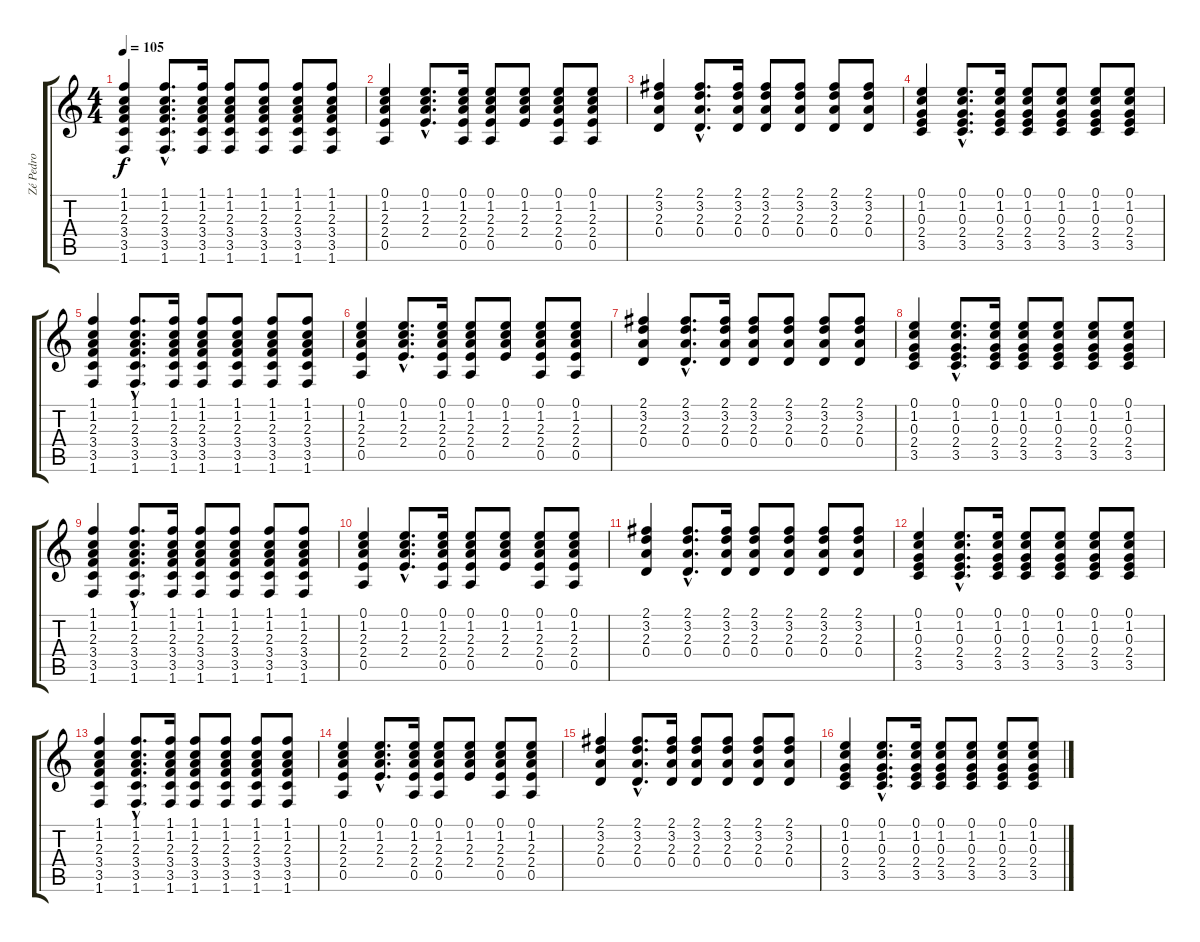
\track ("Zé Pedro" "Zé Pedro") {instrument electricguitarjazz}
\staff {score tabs}
\tuning (E4 B3 G3 D3 A2 E2) {hide}
\ts (4 4)
\tempo 105
\clef g2
\ks c
(1.1 1.2 2.3 3.4 3.5 1.6).4{dy f} (1.1{hac} 1.2{hac} 2.3{hac} 3.4{hac} 3.5{hac} 1.6{hac}).8{d} (1.1 1.2 2.3 3.4 3.5 1.6).16 (1.1 1.2 2.3 3.4 3.5 1.6).8 (1.1 1.2 2.3 3.4 3.5 1.6).8 (1.1 1.2 2.3 3.4 3.5 1.6).8 (1.1 1.2 2.3 3.4 3.5 1.6).8 |
(0.1 1.2 2.3 2.4 0.5).4 (0.1{hac} 1.2{hac} 2.3{hac} 2.4{hac}).8{d} (0.1 1.2 2.3 2.4 0.5).16 (0.1 1.2 2.3 2.4 0.5).8 (0.1 1.2 2.3 2.4).8 (0.1 1.2 2.3 2.4 0.5).8 (0.1 1.2 2.3 2.4 0.5).8 |
(2.1 3.2 2.3 0.4).4 (2.1{hac} 3.2{hac} 2.3{hac} 0.4{hac}).8{d} (2.1 3.2 2.3 0.4).16 (2.1 3.2 2.3 0.4).8 (2.1 3.2 2.3 0.4).8 (2.1 3.2 2.3 0.4).8 (2.1 3.2 2.3 0.4).8 |
(0.1 1.2 0.3 2.4 3.5).4 (0.1{hac} 1.2{hac} 0.3{hac} 2.4{hac} 3.5{hac}).8{d} (0.1 1.2 0.3 2.4 3.5).16 (0.1 1.2 0.3 2.4 3.5).8 (0.1 1.2 0.3 2.4 3.5).8 (0.1 1.2 0.3 2.4 3.5).8 (0.1 1.2 0.3 2.4 3.5).8 |
(1.1 1.2 2.3 3.4 3.5 1.6).4 (1.1{hac} 1.2{hac} 2.3{hac} 3.4{hac} 3.5{hac} 1.6{hac}).8{d} (1.1 1.2 2.3 3.4 3.5 1.6).16 (1.1 1.2 2.3 3.4 3.5 1.6).8 (1.1 1.2 2.3 3.4 3.5 1.6).8 (1.1 1.2 2.3 3.4 3.5 1.6).8 (1.1 1.2 2.3 3.4 3.5 1.6).8 |
(0.1 1.2 2.3 2.4 0.5).4 (0.1{hac} 1.2{hac} 2.3{hac} 2.4{hac}).8{d} (0.1 1.2 2.3 2.4 0.5).16 (0.1 1.2 2.3 2.4 0.5).8 (0.1 1.2 2.3 2.4).8 (0.1 1.2 2.3 2.4 0.5).8 (0.1 1.2 2.3 2.4 0.5).8 |
(2.1 3.2 2.3 0.4).4 (2.1{hac} 3.2{hac} 2.3{hac} 0.4{hac}).8{d} (2.1 3.2 2.3 0.4).16 (2.1 3.2 2.3 0.4).8 (2.1 3.2 2.3 0.4).8 (2.1 3.2 2.3 0.4).8 (2.1 3.2 2.3 0.4).8 |
(0.1 1.2 0.3 2.4 3.5).4 (0.1{hac} 1.2{hac} 0.3{hac} 2.4{hac} 3.5{hac}).8{d} (0.1 1.2 0.3 2.4 3.5).16 (0.1 1.2 0.3 2.4 3.5).8 (0.1 1.2 0.3 2.4 3.5).8 (0.1 1.2 0.3 2.4 3.5).8 (0.1 1.2 0.3 2.4 3.5).8 |
(1.1 1.2 2.3 3.4 3.5 1.6).4 (1.1{hac} 1.2{hac} 2.3{hac} 3.4{hac} 3.5{hac} 1.6{hac}).8{d} (1.1 1.2 2.3 3.4 3.5 1.6).16 (1.1 1.2 2.3 3.4 3.5 1.6).8 (1.1 1.2 2.3 3.4 3.5 1.6).8 (1.1 1.2 2.3 3.4 3.5 1.6).8 (1.1 1.2 2.3 3.4 3.5 1.6).8 |
(0.1 1.2 2.3 2.4 0.5).4 (0.1{hac} 1.2{hac} 2.3{hac} 2.4{hac}).8{d} (0.1 1.2 2.3 2.4 0.5).16 (0.1 1.2 2.3 2.4 0.5).8 (0.1 1.2 2.3 2.4).8 (0.1 1.2 2.3 2.4 0.5).8 (0.1 1.2 2.3 2.4 0.5).8 |
(2.1 3.2 2.3 0.4).4 (2.1{hac} 3.2{hac} 2.3{hac} 0.4{hac}).8{d} (2.1 3.2 2.3 0.4).16 (2.1 3.2 2.3 0.4).8 (2.1 3.2 2.3 0.4).8 (2.1 3.2 2.3 0.4).8 (2.1 3.2 2.3 0.4).8 |
(0.1 1.2 0.3 2.4 3.5).4 (0.1{hac} 1.2{hac} 0.3{hac} 2.4{hac} 3.5{hac}).8{d} (0.1 1.2 0.3 2.4 3.5).16 (0.1 1.2 0.3 2.4 3.5).8 (0.1 1.2 0.3 2.4 3.5).8 (0.1 1.2 0.3 2.4 3.5).8 (0.1 1.2 0.3 2.4 3.5).8 |
(1.1 1.2 2.3 3.4 3.5 1.6).4 (1.1{hac} 1.2{hac} 2.3{hac} 3.4{hac} 3.5{hac} 1.6{hac}).8{d} (1.1 1.2 2.3 3.4 3.5 1.6).16 (1.1 1.2 2.3 3.4 3.5 1.6).8 (1.1 1.2 2.3 3.4 3.5 1.6).8 (1.1 1.2 2.3 3.4 3.5 1.6).8 (1.1 1.2 2.3 3.4 3.5 1.6).8 |
(0.1 1.2 2.3 2.4 0.5).4 (0.1{hac} 1.2{hac} 2.3{hac} 2.4{hac}).8{d} (0.1 1.2 2.3 2.4 0.5).16 (0.1 1.2 2.3 2.4 0.5).8 (0.1 1.2 2.3 2.4).8 (0.1 1.2 2.3 2.4 0.5).8 (0.1 1.2 2.3 2.4 0.5).8 |
(2.1 3.2 2.3 0.4).4 (2.1{hac} 3.2{hac} 2.3{hac} 0.4{hac}).8{d} (2.1 3.2 2.3 0.4).16 (2.1 3.2 2.3 0.4).8 (2.1 3.2 2.3 0.4).8 (2.1 3.2 2.3 0.4).8 (2.1 3.2 2.3 0.4).8 |
(0.1 1.2 0.3 2.4 3.5).4 (0.1{hac} 1.2{hac} 0.3{hac} 2.4{hac} 3.5{hac}).8{d} (0.1 1.2 0.3 2.4 3.5).16 (0.1 1.2 0.3 2.4 3.5).8 (0.1 1.2 0.3 2.4 3.5).8 (0.1 1.2 0.3 2.4 3.5).8 (0.1 1.2 0.3 2.4 3.5).8
